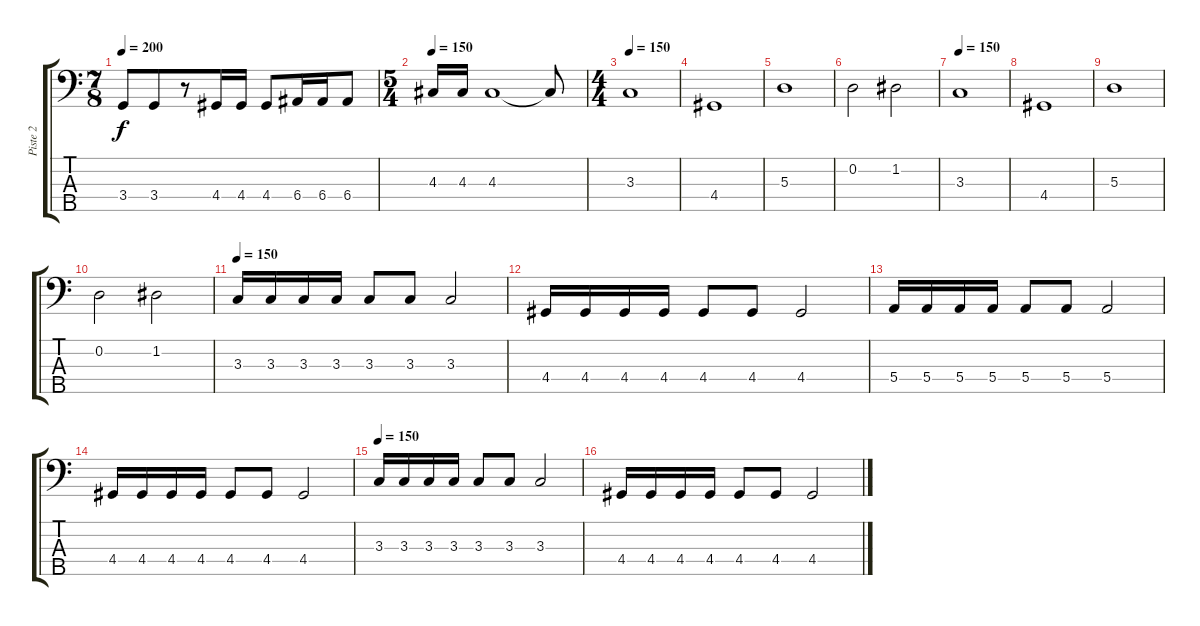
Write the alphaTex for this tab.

\track ("Piste 2" "Piste 2") {instrument electricbasspick}
\staff {score tabs}
\tuning (G2 D2 A1 E1 B0) {hide}
\ts (7 8)
\tempo 200
\clef f4
\ks c
3.4.8{dy f} 3.4.8 r.8 4.4.16 4.4.16 4.4.8 6.4.16 6.4.16 6.4.8 |
\ts (5 4)
\tempo 150
4.3.16 4.3.16 4.3.1 4.3{t}.8 |
\ts (4 4)
\tempo 150
3.3.1 |
4.4.1 |
5.3.1 |
0.2.2 1.2.2 |
\tempo 150
3.3.1 |
4.4.1 |
5.3.1 |
0.2.2 1.2.2 |
\tempo 150
3.3.16 3.3.16 3.3.16 3.3.16 3.3.8 3.3.8 3.3.2 |
4.4.16 4.4.16 4.4.16 4.4.16 4.4.8 4.4.8 4.4.2 |
5.4.16 5.4.16 5.4.16 5.4.16 5.4.8 5.4.8 5.4.2 |
4.4.16 4.4.16 4.4.16 4.4.16 4.4.8 4.4.8 4.4.2 |
\tempo 150
3.3.16 3.3.16 3.3.16 3.3.16 3.3.8 3.3.8 3.3.2 |
4.4.16 4.4.16 4.4.16 4.4.16 4.4.8 4.4.8 4.4.2
